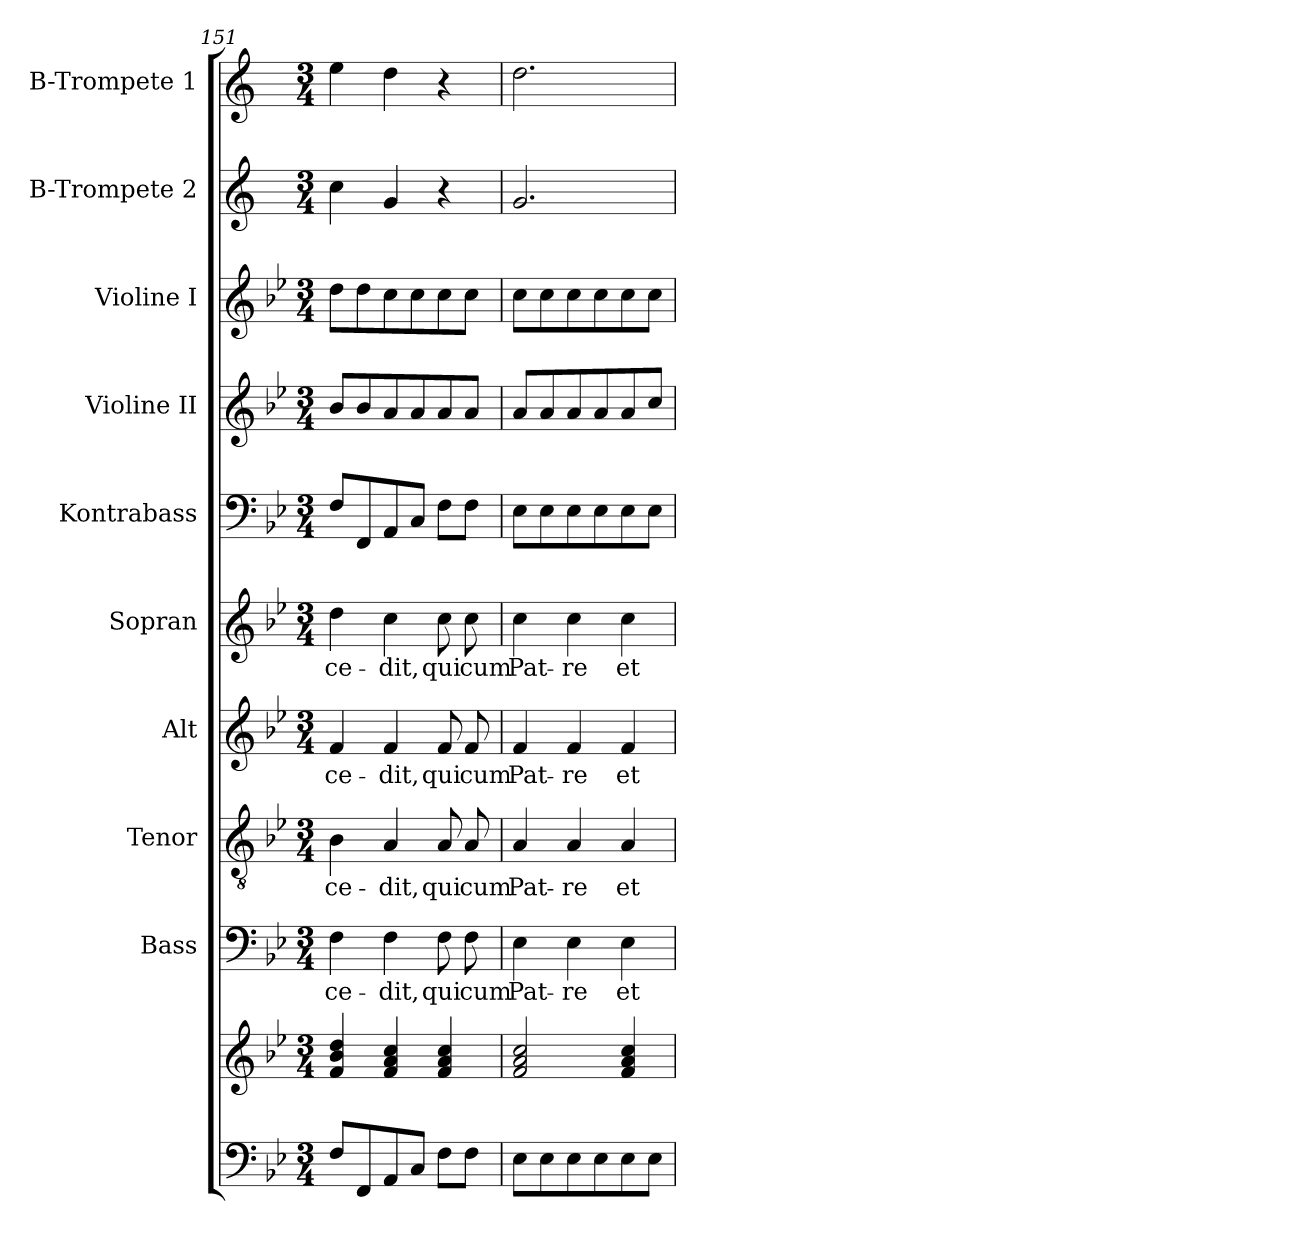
**kern	**kern	**kern	**text	**kern	**text	**kern	**text	**kern	**text	**kern	**kern	**kern	**kern	**kern
*part10	*part10	*part9	*part9	*part8	*part8	*part7	*part7	*part6	*part6	*part5	*part4	*part3	*part2	*part1
*staff11	*staff10	*staff9	*staff9	*staff8	*staff8	*staff7	*staff7	*staff6	*staff6	*staff5	*staff4	*staff3	*staff2	*staff1
*	*	*I"Bass	*	*I"Tenor	*	*I"Alt	*	*I"Sopran	*	*I"Kontrabass	*I"Violine II	*I"Violine I	*I"B-Trompete 2	*I"B-Trompete 1
*	*	*I'B.	*	*I'T.	*	*I'A.	*	*I'S.	*	*I'Kb.	*I'Vl. II	*I'Vl. I	*I'B Trp. 2	*I'B Trp. 1
*clefF4	*clefG2	*clefF4	*	*clefGv2	*	*clefG2	*	*clefG2	*	*clefF4	*clefG2	*clefG2	*clefG2	*clefG2
*	*	*	*	*	*	*	*	*	*	*ITrd7c12	*	*	*ITrd1c2	*ITrd1c2
*k[b-e-]	*k[b-e-]	*k[b-e-]	*	*k[b-e-]	*	*k[b-e-]	*	*k[b-e-]	*	*k[b-e-]	*k[b-e-]	*k[b-e-]	*k[b-e-]	*k[b-e-]
*B-:	*B-:	*B-:	*	*B-:	*	*B-:	*	*B-:	*	*B-:	*B-:	*B-:	*B-:	*B-:
*M3/4	*M3/4	*M3/4	*	*M3/4	*	*M3/4	*	*M3/4	*	*M3/4	*M3/4	*M3/4	*M3/4	*M3/4
=151	=151	=151	=151	=151	=151	=151	=151	=151	=151	=151	=151	=151	=151	=151
!	!	!	!LO:LY:b	!	!LO:LY:b	!	!LO:LY:b	!	!LO:LY:b	!	!	!	!	!
8F/L	4f/ 4b-/ 4dd/	4F\	-ce-	4B-\	-ce-	4f/	-ce-	4dd\	-ce-	8FF/L	8b-/L	8dd\L	4b-\	4dd\
8FF/	.	.	.	.	.	.	.	.	.	8FFF/	8b-/	8dd\	.	.
!	!	!	!LO:LY:b	!	!LO:LY:b	!	!LO:LY:b	!	!LO:LY:b	!	!	!	!	!
8AA/	4f/ 4a/ 4cc/	4F\	-dit,	4A/	-dit,	4f/	-dit,	4cc\	-dit,	8AAA/	8a/	8cc\	4f/	4cc\
8C/J	.	.	.	.	.	.	.	.	.	8CC/J	8a/	8cc\	.	.
!	!	!	!LO:LY:b	!	!LO:LY:b	!	!LO:LY:b	!	!LO:LY:b	!	!	!	!	!
8F\L	4f/ 4a/ 4cc/	8F\	qui	8A/	qui	8f/	qui	8cc\	qui	8FF\L	8a/	8cc\	4r	4r
!	!	!	!LO:LY:b	!	!LO:LY:b	!	!LO:LY:b	!	!LO:LY:b	!	!	!	!	!
8F\J	.	8F\	cum	8A/	cum	8f/	cum	8cc\	cum	8FF\J	8a/J	8cc\J	.	.
=152	=152	=152	=152	=152	=152	=152	=152	=152	=152	=152	=152	=152	=152	=152
!	!	!	!LO:LY:b	!	!LO:LY:b	!	!LO:LY:b	!	!LO:LY:b	!	!	!	!	!
8E-\L	2f/ 2a/ 2cc/	4E-\	Pat-	4A/	Pat-	4f/	Pat-	4cc\	Pat-	8EE-\L	8a/L	8cc\L	2.f/	2.cc\
8E-\	.	.	.	.	.	.	.	.	.	8EE-\	8a/	8cc\	.	.
!	!	!	!LO:LY:b	!	!LO:LY:b	!	!LO:LY:b	!	!LO:LY:b	!	!	!	!	!
8E-\	.	4E-\	-re	4A/	-re	4f/	-re	4cc\	-re	8EE-\	8a/	8cc\	.	.
8E-\	.	.	.	.	.	.	.	.	.	8EE-\	8a/	8cc\	.	.
!	!	!	!LO:LY:b	!	!LO:LY:b	!	!LO:LY:b	!	!LO:LY:b	!	!	!	!	!
8E-\	4f/ 4a/ 4cc/	4E-\	et	4A/	et	4f/	et	4cc\	et	8EE-\	8a/	8cc\	.	.
8E-\J	.	.	.	.	.	.	.	.	.	8EE-\J	8cc/J	8cc\J	.	.
=	=	=	=	=	=	=	=	=	=	=	=	=	=	=
*-	*-	*-	*-	*-	*-	*-	*-	*-	*-	*-	*-	*-	*-	*-
